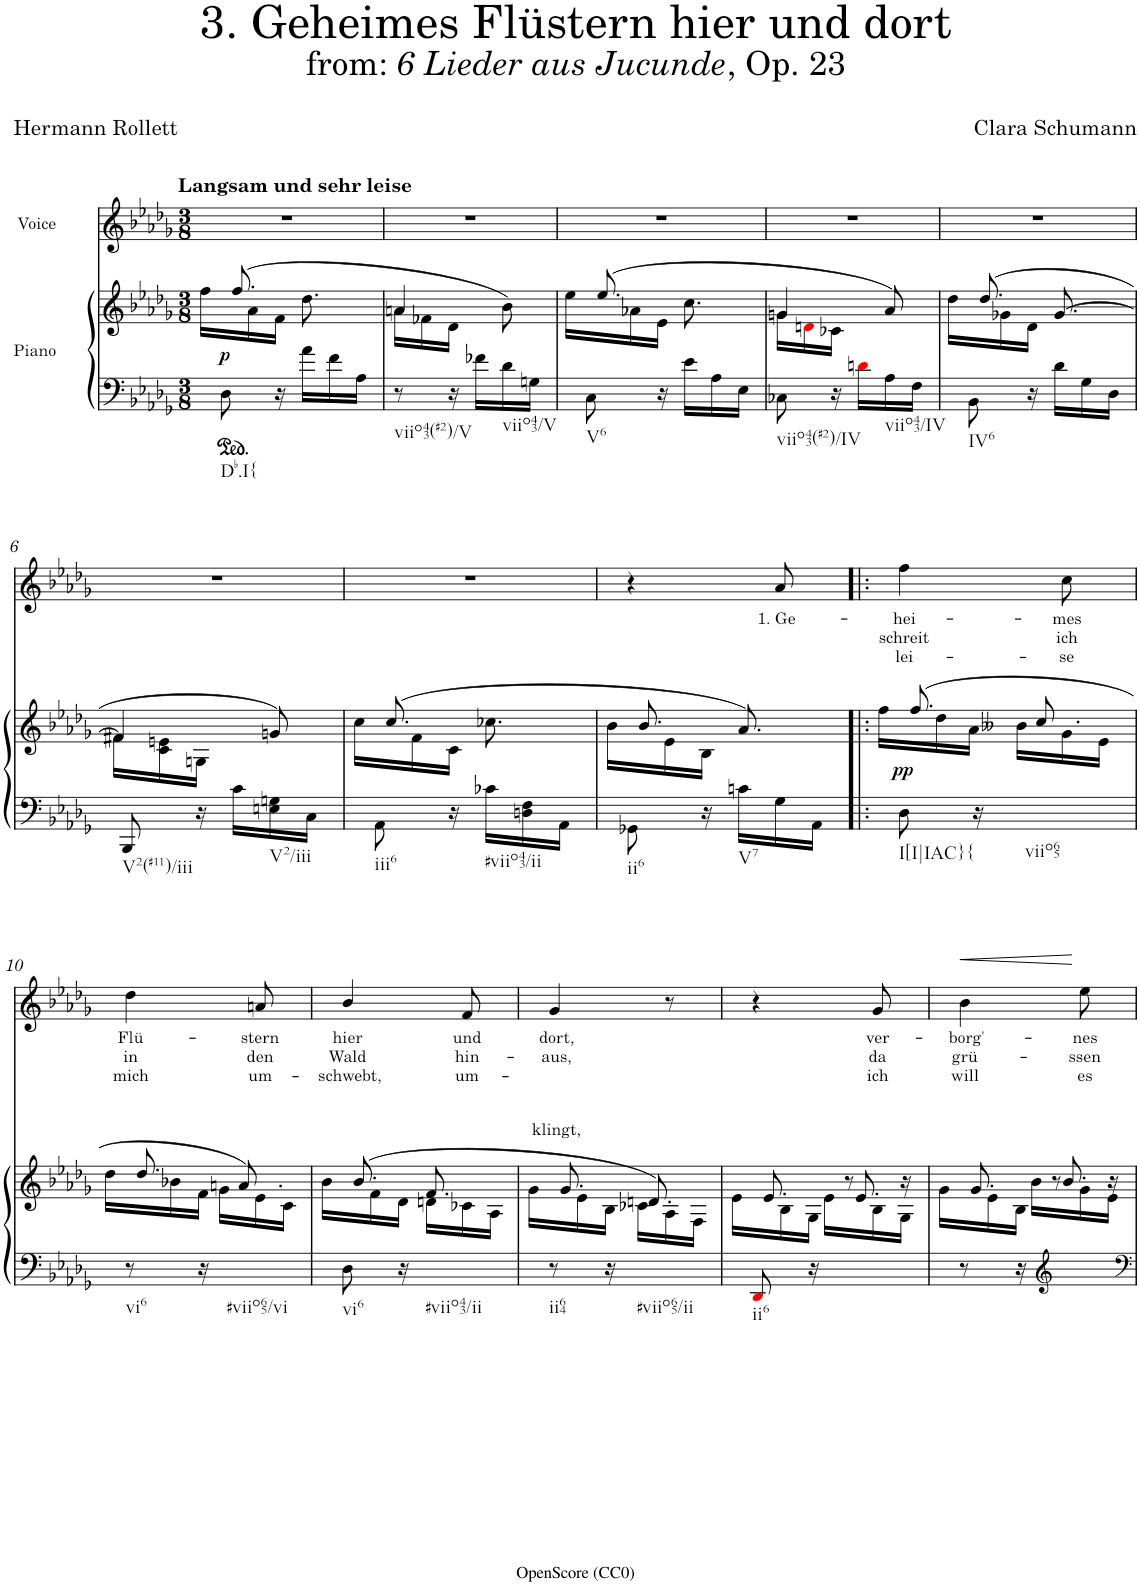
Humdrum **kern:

**kern	**kern	**dynam	**kern	**text	**text	**text	**dynam
*part2	*part2	*part2	*part1	*part1	*part1	*part1	*part1
*staff3	*staff2	*staff2/3	*staff1	*staff1	*staff1	*staff1	*staff1
*I"Piano	*	*	*I"Voice	*	*	*	*
*I'Pno	*	*	*	*	*	*	*
*clefF4	*clefG2	*	*clefG2	*	*	*	*
*k[b-e-a-d-g-]	*k[b-e-a-d-g-]	*	*k[b-e-a-d-g-]	*	*	*	*
*M3/8	*M3/8	*	*M3/8	*	*	*	*
=1	=1	=1	=1	=1	=1	=1	=1
*	*^	*	*	*	*	*	*
!	!	!	!	!LO:TX:a:B:t=Langsam und sehr leise	!	!	!	!
!LO:TX:b:t=Db.I{	!	!	!	!	!	!	!	!
!	!	!	!LO:DY:b	!	!	!	!	!
8D-\	(8.ff/	16ff\LL	p	4.r	.	.	.	.
.	.	16a-\	.	.	.	.	.	.
16r	.	16f\JJ	.	.	.	.	.	.
16a-\LL	8.dd-\	8.ryy	.	.	.	.	.	.
16f\	.	.	.	.	.	.	.	.
16A-\JJ	.	.	.	.	.	.	.	.
=2	=2	=2	=2	=2	=2	=2	=2	=2
!LO:TX:b:t=viio43(#2)/V	!	!	!	!	!	!	!	!
8r	4an/	16a\LL	.	4.r	.	.	.	.
.	.	16f-X\	.	.	.	.	.	.
16r	.	16d-\JJ	.	.	.	.	.	.
16f-X\LL	.	8.ryy	.	.	.	.	.	.
!LO:TX:b:t=viio43/V	!	!	!	!	!	!	!	!
16d-\	8b-\)	.	.	.	.	.	.	.
16Gn\JJ	.	.	.	.	.	.	.	.
=3	=3	=3	=3	=3	=3	=3	=3	=3
!LO:TX:b:t=V6	!	!	!	!	!	!	!	!
8C\	(8.ee-/	16ee-\LL	.	4.r	.	.	.	.
.	.	16a-X\	.	.	.	.	.	.
16r	.	16e-\JJ	.	.	.	.	.	.
16e-\LL	8.cc\	8.ryy	.	.	.	.	.	.
16A-\	.	.	.	.	.	.	.	.
16E-\JJ	.	.	.	.	.	.	.	.
=4	=4	=4	=4	=4	=4	=4	=4	=4
!LO:TX:b:t=viio43(#2)/IV	!	!	!	!	!	!	!	!
8C-X\	4gn/	16g\LL	.	4.r	.	.	.	.
.	.	16dni\	.	.	.	.	.	.
16r	.	16c-X\JJ	.	.	.	.	.	.
16dni\LL	.	8.ryy	.	.	.	.	.	.
!LO:TX:b:t=viio43/IV	!	!	!	!	!	!	!	!
16A-\	8a-/)	.	.	.	.	.	.	.
16F\JJ	.	.	.	.	.	.	.	.
=5	=5	=5	=5	=5	=5	=5	=5	=5
!LO:TX:b:t=IV6	!	!	!	!	!	!	!	!
8BB-\	(8.dd-/	16dd-\LL	.	4.r	.	.	.	.
.	.	16g-X\	.	.	.	.	.	.
16r	.	16d-\JJ	.	.	.	.	.	.
16d-\LL	[8.g-/	8.ryy	.	.	.	.	.	.
16G-\	.	.	.	.	.	.	.	.
16D-\JJ	.	.	.	.	.	.	.	.
!!LO:LB:g=z
=6	=6	=6	=6	=6	=6	=6	=6	=6
!LO:TX:b:t=V2(#11)/iii	!	!	!	!	!	!	!	!
8BBB-/	4f#X/]	16f#X\LL	.	4.r	.	.	.	.
.	.	16c\ 16en\	.	.	.	.	.	.
16r	.	16Gn\JJ	.	.	.	.	.	.
16c\LL	.	8.ryy	.	.	.	.	.	.
!LO:TX:b:t=V2/iii	!	!	!	!	!	!	!	!
16En\ 16Gn\	8gn/)	.	.	.	.	.	.	.
16C\JJ	.	.	.	.	.	.	.	.
=7	=7	=7	=7	=7	=7	=7	=7	=7
!LO:TX:b:t=iii6	!	!	!	!	!	!	!	!
8AA-\	(8.cc/	16cc\LL	.	4.r	.	.	.	.
.	.	16f\	.	.	.	.	.	.
16r	.	16c\JJ	.	.	.	.	.	.
!LO:TX:b:t=#viio43/ii	!	!	!	!	!	!	!	!
16c-X\LL	8.cc-X\	8.ryy	.	.	.	.	.	.
16Dn\ 16F\	.	.	.	.	.	.	.	.
16AA-\JJ	.	.	.	.	.	.	.	.
=8	=8	=8	=8	=8	=8	=8	=8	=8
!LO:TX:b:t=ii6	!	!	!	!	!	!	!	!
8GG-X\	8.b-/	16b-\LL	.	4r	.	.	.	.
.	.	16e-\	.	.	.	.	.	.
16r	.	16B-\JJ	.	.	.	.	.	.
!LO:TX:b:t=V7	!	!	!	!	!	!	!	!
16cn\LL	8.a-/)	8.ryy	.	.	.	.	.	.
!	!	!	!	!	!LO:LY:b	!	!	!
16G-\	.	.	.	8a-/	1. Ge-	.	.	.
16AA-\JJ	.	.	.	.	.	.	.	.
=9!|:	=9!|:	=9!|:	=9!|:	=9!|:	=9!|:	=9!|:	=9!|:	=9!|:
!LO:TX:b:t=I[I|IAC}{	!	!	!	!	!	!	!	!
!	!	!	!LO:DY:b	!	!LO:LY:b	!LO:LY:b	!LO:LY:b	!
8D-\	(8.ff/	16ff\LL	pp	4ff\	-hei-	schreit	lei-	.
.	.	16dd-\	.	.	.	.	.	.
16r	.	16a-\JJ	.	.	.	.	.	.
!LO:TX:b:t=viio65	!	!	!	!	!	!	!	!
16ryy	8.cc/	16b--X\LL	.	.	.	.	.	.
!	!	!	!	!	!LO:LY:b	!LO:LY:b	!LO:LY:b	!
8ryy	.	16g-\	.	8cc\	-mes	ich	-se	.
.	.	16e-\JJ	.	.	.	.	.	.
!!LO:LB:g=z
=10	=10	=10	=10	=10	=10	=10	=10	=10
!LO:TX:b:t=vi6	!	!	!	!	!	!	!	!
!	!	!	!	!	!LO:LY:b	!LO:LY:b	!LO:LY:b	!
8r	8.dd-/	16dd-\LL	.	4dd-\	Flü-	in	mich	.
.	.	16b-X\	.	.	.	.	.	.
16r	.	16f\JJ	.	.	.	.	.	.
!LO:TX:b:t=#viio65/vi	!	!	!	!	!	!	!	!
16ryy	8.an/)	16g-\LL	.	.	.	.	.	.
!	!	!	!	!	!LO:LY:b	!LO:LY:b	!LO:LY:b	!
8ryy	.	16e-\	.	8an/	-stern	den	um-	.
.	.	16c\JJ	.	.	.	.	.	.
=11	=11	=11	=11	=11	=11	=11	=11	=11
!LO:TX:b:t=vi6	!	!	!	!	!	!	!	!
!	!	!	!	!	!LO:LY:b	!LO:LY:b	!LO:LY:b	!
8D-\	(8.b-/	16b-\LL	.	4b-/	hier	Wald	-schwebt,	.
.	.	16f\	.	.	.	.	.	.
16r	.	16d-\JJ	.	.	.	.	.	.
!LO:TX:b:t=#viio43/ii	!	!	!	!	!	!	!	!
16ryy	8.f/	16dn\LL	.	.	.	.	.	.
!	!	!	!	!	!LO:LY:b	!LO:LY:b	!LO:LY:b	!
8ryy	.	16c-X\	.	8f/	und	hin-	um-	.
.	.	16A-\JJ	.	.	.	.	.	.
=12	=12	=12	=12	=12	=12	=12	=12	=12
!LO:TX:b:t=ii64	!	!	!	!	!	!	!	!
!	!	!	!	!	!LO:LY:b	!LO:LY:b	!LO:LY:b	!
8r	8.g-/	16g-\LL	.	4g-/	dort,	-aus,	-klingt,	.
.	.	16e-\	.	.	.	.	.	.
16r	.	16B-\JJ	.	.	.	.	.	.
!LO:TX:b:t=#viio65/ii	!	!	!	!	!	!	!	!
16ryy	8.dn/)	16c-X\LL	.	.	.	.	.	.
8ryy	.	16A-\	.	8r	.	.	.	.
.	.	16F\JJ	.	.	.	.	.	.
=13	=13	=13	=13	=13	=13	=13	=13	=13
!LO:TX:b:t=ii6	!	!	!	!	!	!	!	!
8DD-i/	8.e-/	16e-\LL	.	4r	.	.	.	.
.	.	16B-\	.	.	.	.	.	.
16r	.	16G-\JJ	.	.	.	.	.	.
8r	8.e-/	16e-\LL	.	.	.	.	.	.
!	!	!	!	!	!LO:LY:b	!LO:LY:b	!LO:LY:b	!
.	.	16B-\	.	8g-/	ver-	da	ich	.
16r	.	16G-\JJ	.	.	.	.	.	.
=14	=14	=14	=14	=14	=14	=14	=14	=14
!	!	!	!	!	!LO:LY:b	!LO:LY:b	!LO:LY:b	!LO:HP:b
8r	8.g-/	16g-\LL	.	4b-\	-borg'-	grü-	will	<
.	.	16e-\	.	.	.	.	.	.
16r	.	16B-\JJ	.	.	.	.	.	.
*clefG2	*	*	*	*	*	*	*	*
8r	8.b-/	16b-\LL	.	.	.	.	.	.
!	!	!	!	!	!LO:LY:b	!LO:LY:b	!LO:LY:b	!
.	.	16g-\	.	8ee-\	-nes	-ssen	es	[
16r	.	16e-\JJ	.	.	.	.	.	.
*	*v	*v	*	*	*	*	*	*
=	=	=	=	=	=	=	=
*-	*-	*-	*-	*-	*-	*-	*-
